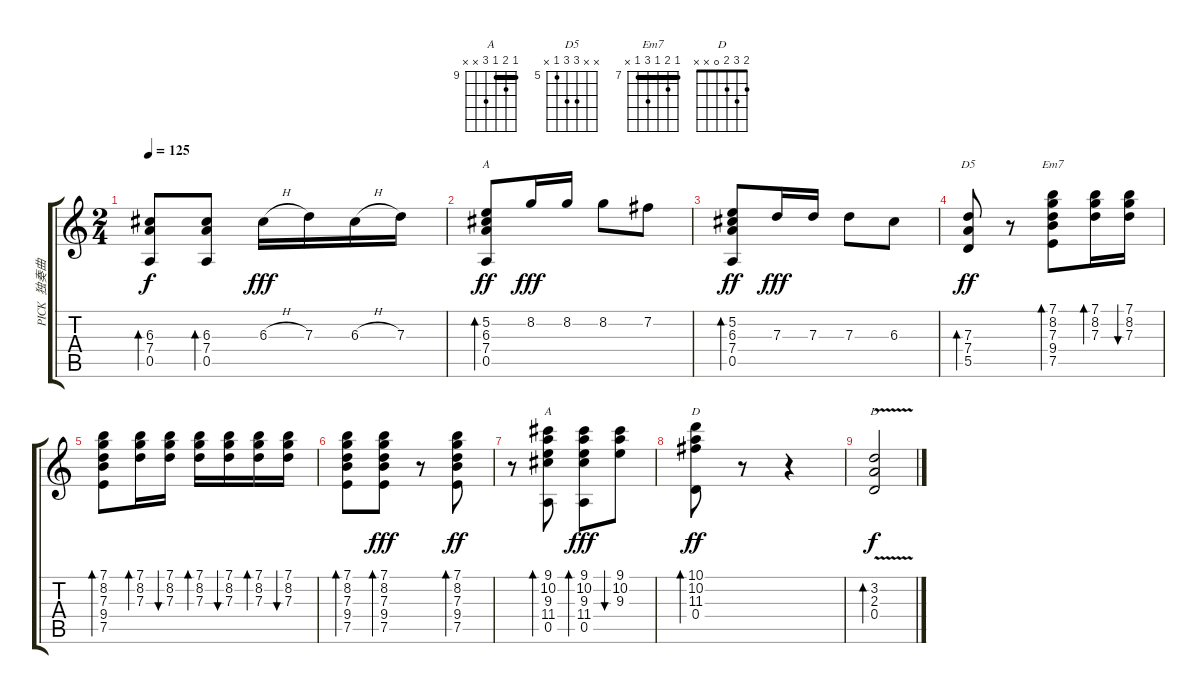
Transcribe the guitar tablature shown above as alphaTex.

\track ("PICK  独奏曲  " "PICK  独奏曲 ") {instrument acousticguitarsteel}
\staff {score tabs}
\tuning (E4 B3 G3 D3 A2 E2) {hide}
\chord ("A" x 5 6 7 0 x) {firstfret 5}
\chord ("D5" x x 7 7 5 x) {firstfret 5}
\chord ("Em7" 7 8 7 9 7 x) {firstfret 7 barre 7}
\chord ("A" 9 10 9 11 x x) {firstfret 9 barre 9}
\chord ("D" 10 10 11 0 x x) {firstfret 10}
\chord ("D" 2 3 2 0 x x)
\ts (2 4)
\tempo 125
\clef g2
\ks c
(6.3 7.4 0.5).8{bd 30 dy f} (6.3 7.4 0.5).8{bd 30} 6.3{h}.16{dy fff} 7.3.16 6.3{h}.16 7.3.16 |
(5.2 6.3 7.4 0.5).8{bd 30 ch "A" dy ff} 8.2.16{dy fff} 8.2.16 8.2.8 7.2.8 |
(5.2 6.3 7.4 0.5).8{bd 30 dy ff} 7.3.16{dy fff} 7.3.16 7.3.8 6.3.8 |
(7.3 7.4 5.5).8{bd 30 ch "D5" dy ff} r.8 (7.1 8.2 7.3 9.4 7.5).8{bd 30 ch "Em7"} (7.1 8.2 7.3).16{bd 30} (7.1 8.2 7.3).16{bu 30} |
(7.1 8.2 7.3 9.4 7.5).8{bd 30} (7.1 8.2 7.3).16{bd 30} (7.1 8.2 7.3).16{bu 30} (7.1 8.2 7.3).16{bd 30} (7.1 8.2 7.3).16{bu 30} (7.1 8.2 7.3).16{bd 30} (7.1 8.2 7.3).16{bu 30} |
(7.1 8.2 7.3 9.4 7.5).8{bd 30} (7.1 8.2 7.3 9.4 7.5).8{bd 30 dy fff} r.8 (7.1 8.2 7.3 9.4 7.5).8{bd 30 dy ff} |
r.8 (9.1 10.2 9.3 11.4 0.5).8{bd 30 ch "A"} (9.1 10.2 9.3 11.4 0.5).8{bd 30 dy fff} (9.1 10.2 9.3).8{bu 30} |
(10.1 10.2 11.3 0.4).8{bd 30 ch "D" dy ff} r.8 r.4 |
(3.2{v} 2.3{v} 0.4{v}).2{bd 480 ch "D" dy f}
